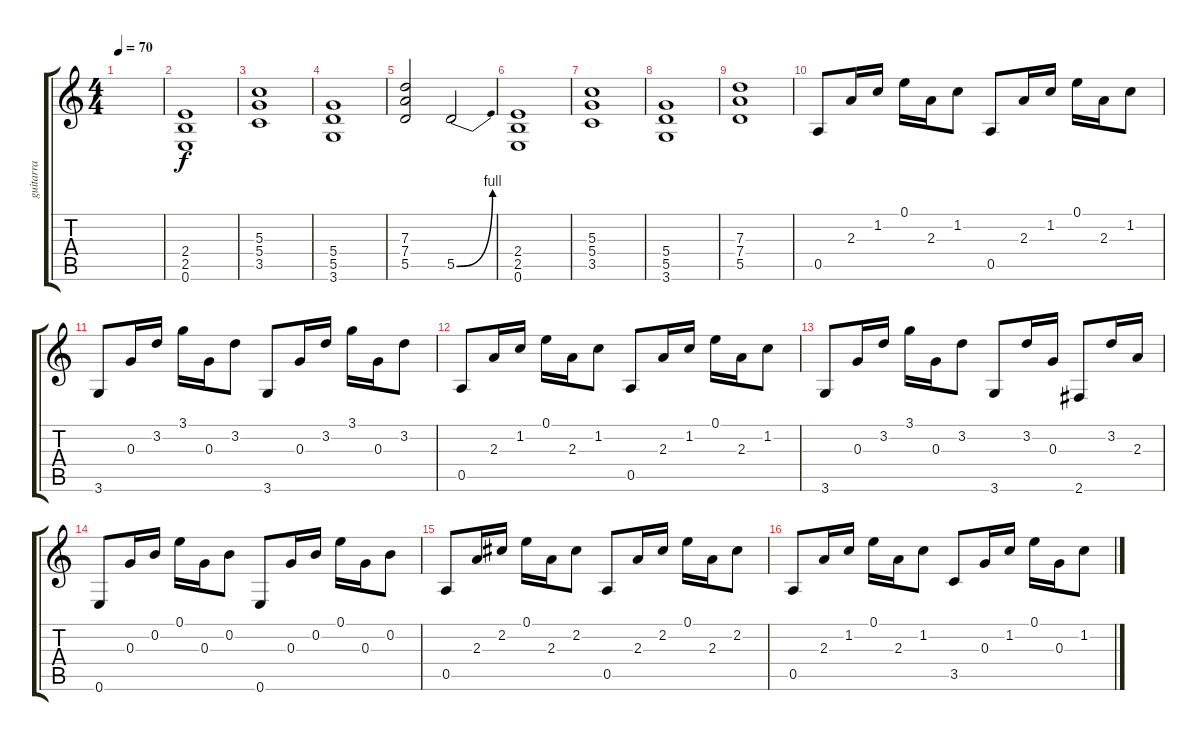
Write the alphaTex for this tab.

\track ("guitarra" "guitarra") {instrument distortionguitar}
\staff {score tabs}
\tuning (E4 B3 G3 D3 A2 E2) {hide}
\ts (4 4)
\tempo 70
\clef g2
\ks c
|
(2.4 2.5 0.6).1 |
(5.3 5.4 3.5).1 |
(5.4 5.5 3.6).1 |
(7.3 7.4 5.5).2 5.5{be (bend 0 0 60 4)}.2 |
(2.4 2.5 0.6).1 |
(5.3 5.4 3.5).1 |
(5.4 5.5 3.6).1 |
(7.3 7.4 5.5).1 |
0.5.8{instrument electricguitarclean} 2.3.16 1.2.16 0.1.16 2.3.16 1.2.8 0.5.8 2.3.16 1.2.16 0.1.16 2.3.16 1.2.8 |
3.6.8 0.3.16 3.2.16 3.1.16 0.3.16 3.2.8 3.6.8 0.3.16 3.2.16 3.1.16 0.3.16 3.2.8 |
0.5.8 2.3.16 1.2.16 0.1.16 2.3.16 1.2.8 0.5.8 2.3.16 1.2.16 0.1.16 2.3.16 1.2.8 |
3.6.8 0.3.16 3.2.16 3.1.16 0.3.16 3.2.8 3.6.8 3.2.16 0.3.16 2.6.8 3.2.16 2.3.16 |
0.6.8 0.3.16 0.2.16 0.1.16 0.3.16 0.2.8 0.6.8 0.3.16 0.2.16 0.1.16 0.3.16 0.2.8 |
0.5.8 2.3.16 2.2.16 0.1.16 2.3.16 2.2.8 0.5.8 2.3.16 2.2.16 0.1.16 2.3.16 2.2.8 |
0.5.8 2.3.16 1.2.16 0.1.16 2.3.16 1.2.8 3.5.8 0.3.16 1.2.16 0.1.16 0.3.16 1.2.8
